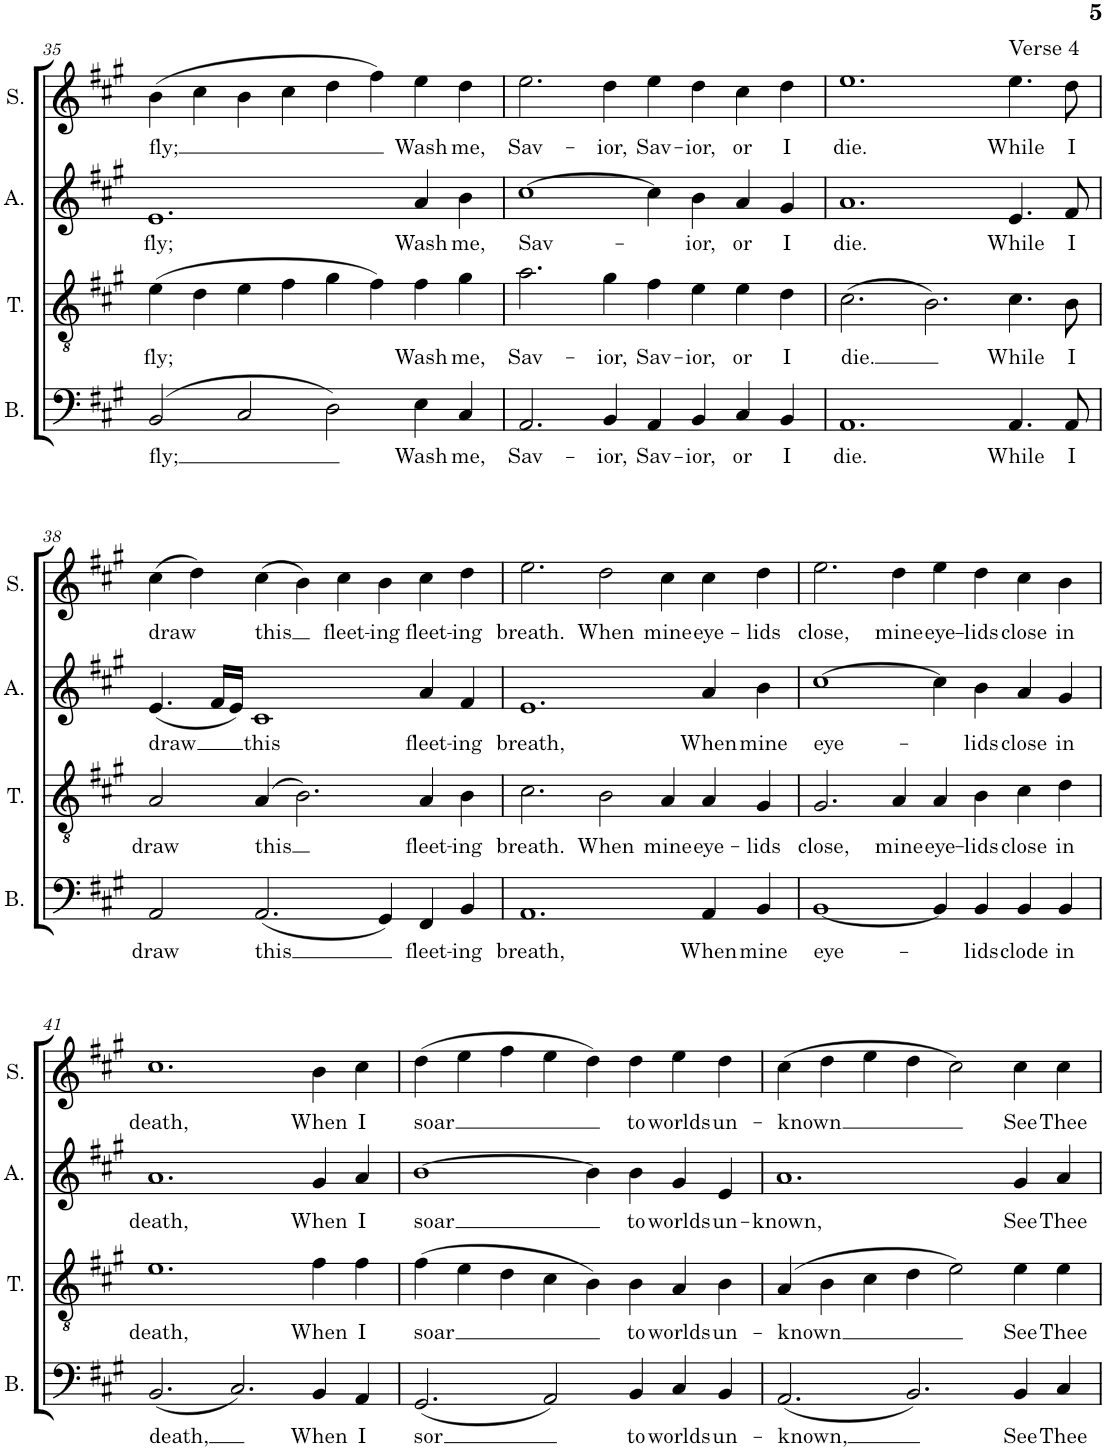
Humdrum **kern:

**kern	**text	**kern	**text	**kern	**text	**kern	**text
*part4	*part4	*part3	*part3	*part2	*part2	*part1	*part1
*staff4	*staff4	*staff3	*staff3	*staff2	*staff2	*staff1	*staff1
*I"Bass	*	*I"Tenor	*	*I"Alto	*	*I"Soprano	*
*I'B.	*	*I'T.	*	*I'A.	*	*I'S.	*
!!LO:PB:g=z
*clefF4	*	*clefGv2	*	*clefG2	*	*clefG2	*
*k[f#c#g#]	*	*k[f#c#g#]	*	*k[f#c#g#]	*	*k[f#c#g#]	*
*M8/4	*	*M8/4	*	*M8/4	*	*M8/4	*
=35	=35	=35	=35	=35	=35	=35	=35
!	!LO:LY:b	!	!LO:LY:b	!	!LO:LY:b	!	!LO:LY:b
(2BB/	fly;	(4e\	fly;	1.e	fly;	(4b\	fly;
.	.	4d\	.	.	.	4cc#\	.
2C#/	.	4e\	.	.	.	4b\	.
.	.	4f#\	.	.	.	4cc#\	.
2D\)	.	4g#\	.	.	.	4dd\	.
.	.	4f#\)	.	.	.	4ff#\)	.
!	!LO:LY:b	!	!LO:LY:b	!	!LO:LY:b	!	!LO:LY:b
4E\	Wash	4f#\	Wash	4a/	Wash	4ee\	Wash
!	!LO:LY:b	!	!LO:LY:b	!	!LO:LY:b	!	!LO:LY:b
4C#/	me,	4g#\	me,	4b\	me,	4dd\	me,
=36	=36	=36	=36	=36	=36	=36	=36
!	!LO:LY:b	!	!LO:LY:b	!	!LO:LY:b	!	!LO:LY:b
2.AA/	Sav-	2.a\	Sav-	[1cc#	Sav-	2.ee\	Sav-
!	!LO:LY:b	!	!LO:LY:b	!	!	!	!LO:LY:b
4BB/	-ior,	4g#\	-ior,	.	.	4dd\	-ior,
!	!LO:LY:b	!	!LO:LY:b	!	!	!	!LO:LY:b
4AA/	Sav-	4f#\	Sav-	4cc#\]	.	4ee\	Sav-
!	!LO:LY:b	!	!LO:LY:b	!	!LO:LY:b	!	!LO:LY:b
4BB/	-ior,	4e\	-ior,	4b\	-ior,	4dd\	-ior,
!	!LO:LY:b	!	!LO:LY:b	!	!LO:LY:b	!	!LO:LY:b
4C#/	or	4e\	or	4a/	or	4cc#\	or
!	!LO:LY:b	!	!LO:LY:b	!	!LO:LY:b	!	!LO:LY:b
4BB/	I	4d\	I	4g#/	I	4dd\	I
=37	=37	=37	=37	=37	=37	=37	=37
!	!LO:LY:b	!	!LO:LY:b	!	!LO:LY:b	!	!LO:LY:b
1.AA	die.	(2.c#\	die.	1.a	die.	1.ee	die.
.	.	2.B\)	.	.	.	.	.
!	!	!	!	!	!	!LO:TX:a:t=Verse 4	!
!	!LO:LY:b	!	!LO:LY:b	!	!LO:LY:b	!	!LO:LY:b
4.AA/	While	4.c#\	While	4.e/	While	4.ee\	While
!	!LO:LY:b	!	!LO:LY:b	!	!LO:LY:b	!	!LO:LY:b
8AA/	I	8B\	I	8f#/	I	8dd\	I
!!LO:LB:g=z
=38	=38	=38	=38	=38	=38	=38	=38
!	!LO:LY:b	!	!LO:LY:b	!	!LO:LY:b	!	!LO:LY:b
2AA/	draw	2A/	draw	(4.e/	-draw	(4cc#\	draw
.	.	.	.	.	.	4dd\)	.
.	.	.	.	16f#/LL	.	.	.
.	.	.	.	16e/JJ)	.	.	.
!	!LO:LY:b	!	!LO:LY:b	!	!LO:LY:b	!	!LO:LY:b
(2.AA/	this	(4A/	this	1c#	this	(4cc#\	this
.	.	2.B\)	.	.	.	4b\)	.
!	!	!	!	!	!	!	!LO:LY:b
.	.	.	.	.	.	4cc#\	fleet-
!	!	!	!	!	!	!	!LO:LY:b
4GG#/)	.	.	.	.	.	4b\	-ing
!	!LO:LY:b	!	!LO:LY:b	!	!LO:LY:b	!	!LO:LY:b
4FF#/	fleet-	4A/	fleet-	4a/	fleet-	4cc#\	fleet-
!	!LO:LY:b	!	!LO:LY:b	!	!LO:LY:b	!	!LO:LY:b
4BB/	-ing	4B\	-ing	4f#/	-ing	4dd\	-ing
=39	=39	=39	=39	=39	=39	=39	=39
!	!LO:LY:b	!	!LO:LY:b	!	!LO:LY:b	!	!LO:LY:b
1.AA	breath,	2.c#\	breath.	1.e	breath,	2.ee\	breath.
!	!	!	!LO:LY:b	!	!	!	!LO:LY:b
.	.	2B\	When	.	.	2dd\	When
!	!	!	!LO:LY:b	!	!	!	!LO:LY:b
.	.	4A/	mine	.	.	4cc#\	mine
!	!LO:LY:b	!	!LO:LY:b	!	!LO:LY:b	!	!LO:LY:b
4AA/	When	4A/	eye-	4a/	When	4cc#\	eye-
!	!LO:LY:b	!	!LO:LY:b	!	!LO:LY:b	!	!LO:LY:b
4BB/	mine	4G#/	-lids	4b\	mine	4dd\	-lids
=40	=40	=40	=40	=40	=40	=40	=40
!	!LO:LY:b	!	!LO:LY:b	!	!LO:LY:b	!	!LO:LY:b
[1BB	eye-	2.G#/	close,	[1cc#	eye-	2.ee\	close,
!	!	!	!LO:LY:b	!	!	!	!LO:LY:b
.	.	4A/	mine	.	.	4dd\	mine
!	!	!	!LO:LY:b	!	!	!	!LO:LY:b
4BB/]	.	4A/	eye-	4cc#\]	.	4ee\	eye-
!	!LO:LY:b	!	!LO:LY:b	!	!LO:LY:b	!	!LO:LY:b
4BB/	lids	4B\	-lids	4b\	-lids	4dd\	-lids
!	!LO:LY:b	!	!LO:LY:b	!	!LO:LY:b	!	!LO:LY:b
4BB/	clode	4c#\	close	4a/	close	4cc#\	close
!	!LO:LY:b	!	!LO:LY:b	!	!LO:LY:b	!	!LO:LY:b
4BB/	in	4d\	in	4g#/	in	4b\	in
!!LO:LB:g=z
=41	=41	=41	=41	=41	=41	=41	=41
!	!LO:LY:b	!	!LO:LY:b	!	!LO:LY:b	!	!LO:LY:b
(2.BB/	death,	1.e	death,	1.a	death,	1.cc#	death,
2.C#/)	.	.	.	.	.	.	.
!	!LO:LY:b	!	!LO:LY:b	!	!LO:LY:b	!	!LO:LY:b
4BB/	When	4f#\	When	4g#/	When	4b\	When
!	!LO:LY:b	!	!LO:LY:b	!	!LO:LY:b	!	!LO:LY:b
4AA/	I	4f#\	I	4a/	I	4cc#\	I
=42	=42	=42	=42	=42	=42	=42	=42
!	!LO:LY:b	!	!LO:LY:b	!	!LO:LY:b	!	!LO:LY:b
(2.GG#/	sor	(4f#\	soar	[1b	soar	(4dd\	soar
.	.	4e\	.	.	.	4ee\	.
.	.	4d\	.	.	.	4ff#\	.
2AA/)	.	4c#\	.	.	.	4ee\	.
.	.	4B\)	.	4b\]	.	4dd\)	.
!	!LO:LY:b	!	!LO:LY:b	!	!LO:LY:b	!	!LO:LY:b
4BB/	to	4B\	to	4b\	to	4dd\	to
!	!LO:LY:b	!	!LO:LY:b	!	!LO:LY:b	!	!LO:LY:b
4C#/	worlds	4A/	worlds	4g#/	worlds	4ee\	worlds
!	!LO:LY:b	!	!LO:LY:b	!	!LO:LY:b	!	!LO:LY:b
4BB/	un-	4B\	un-	4e/	un-	4dd\	un-
=43	=43	=43	=43	=43	=43	=43	=43
!	!LO:LY:b	!	!LO:LY:b	!	!LO:LY:b	!	!LO:LY:b
(2.AA/	-known,	(4A/	-known	1.a	-known,	(4cc#\	-known
.	.	4B\	.	.	.	4dd\	.
.	.	4c#\	.	.	.	4ee\	.
2.BB/)	.	4d\	.	.	.	4dd\	.
.	.	2e\)	.	.	.	2cc#\)	.
!	!LO:LY:b	!	!LO:LY:b	!	!LO:LY:b	!	!LO:LY:b
4BB/	See	4e\	See	4g#/	See	4cc#\	See
!	!LO:LY:b	!	!LO:LY:b	!	!LO:LY:b	!	!LO:LY:b
4C#/	Thee	4e\	Thee	4a/	Thee	4cc#\	Thee
=	=	=	=	=	=	=	=
*-	*-	*-	*-	*-	*-	*-	*-
